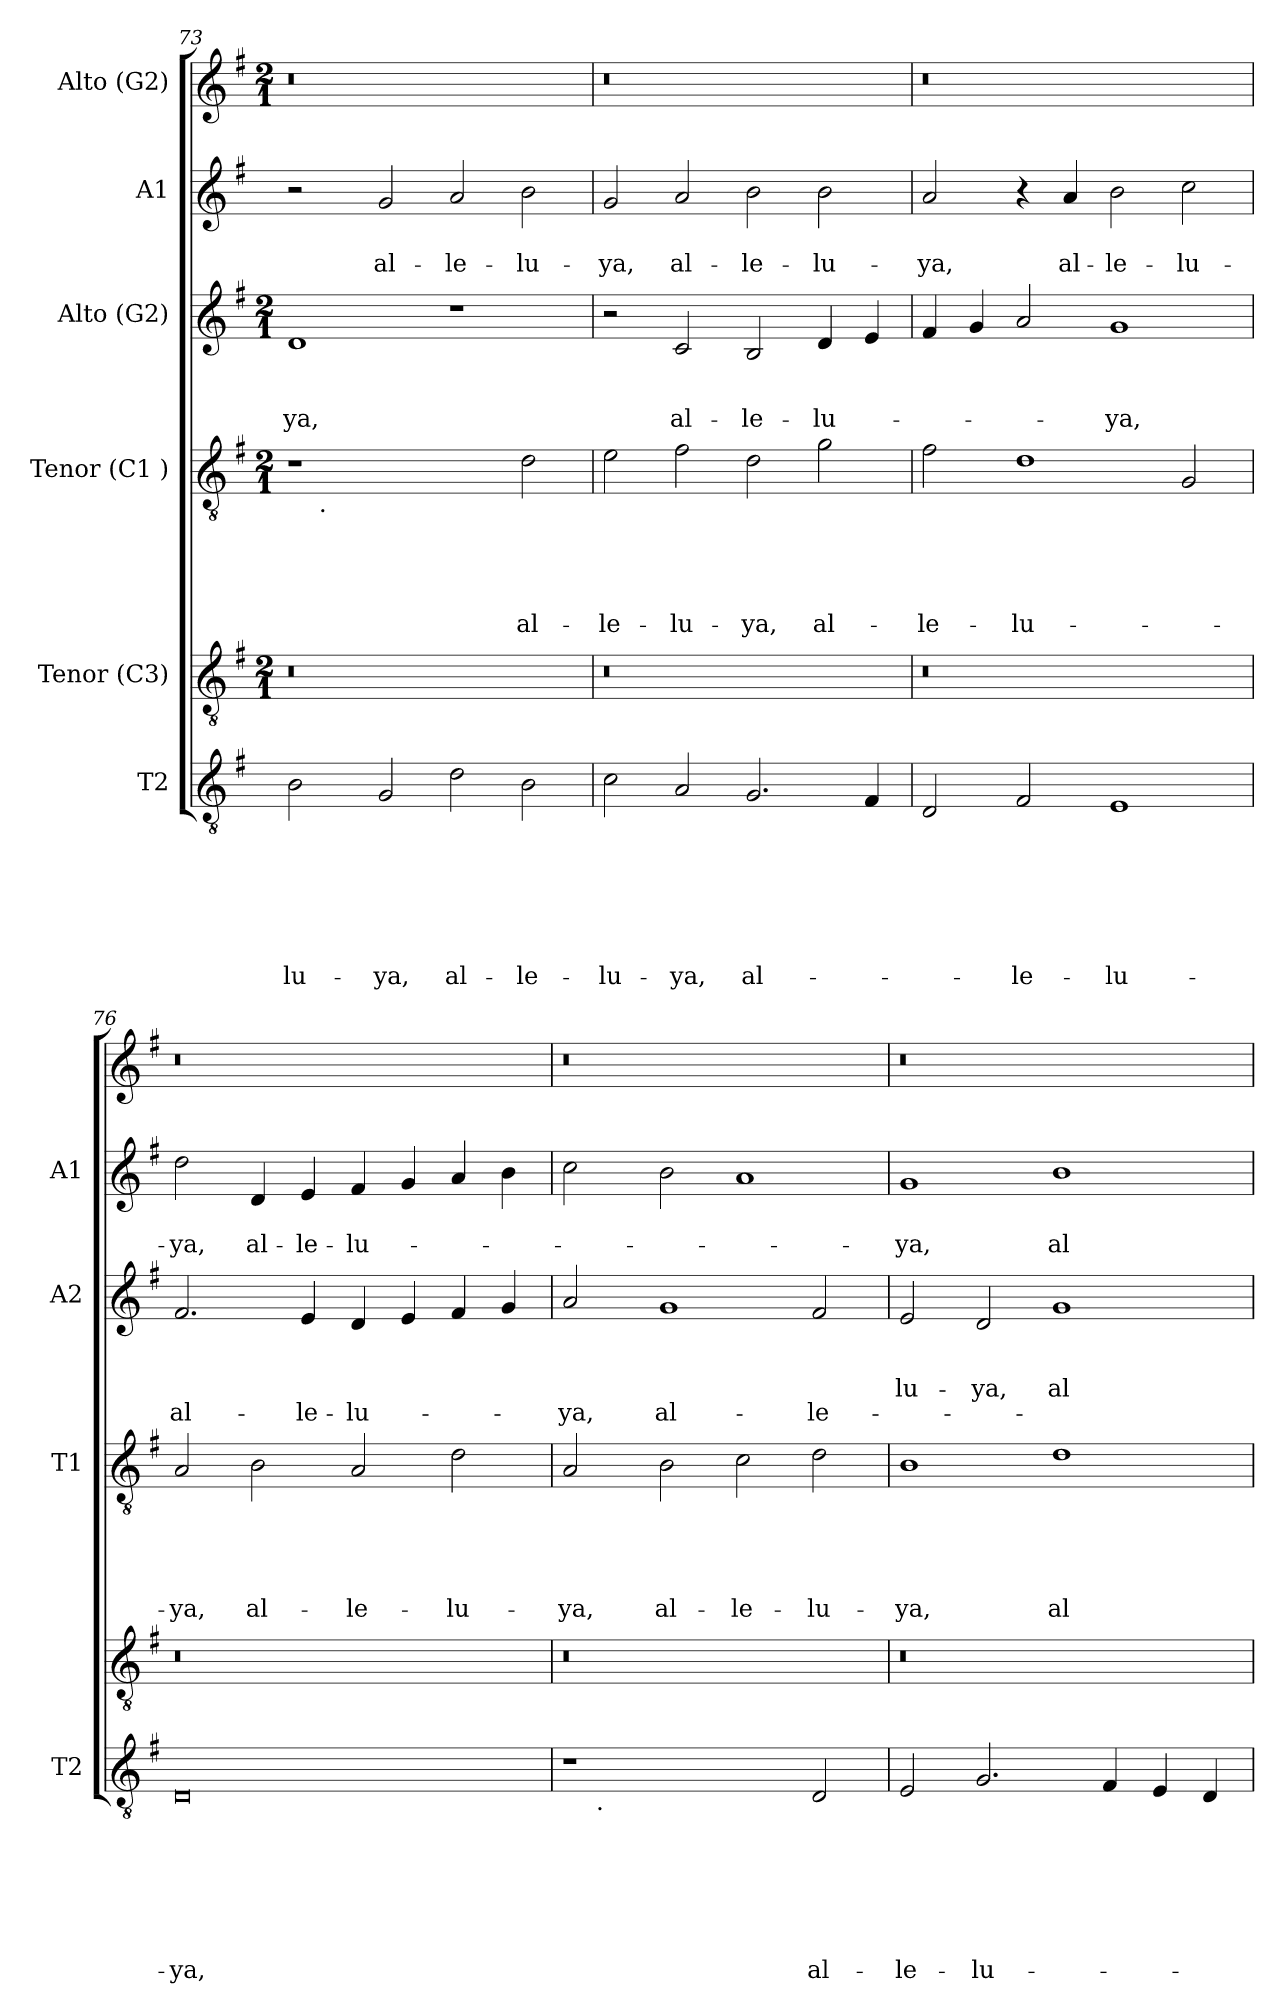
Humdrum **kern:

**kern	**text	**text	**text	**text	**text	**text	**text	**kern	**kern	**text	**text	**text	**text	**text	**kern	**text	**text	**text	**text	**kern	**text	**text	**kern
*part6	*part6	*part6	*part6	*part6	*part6	*part6	*part6	*part5	*part4	*part4	*part4	*part4	*part4	*part4	*part3	*part3	*part3	*part3	*part3	*part2	*part2	*part2	*part1
*staff6	*staff6	*staff6	*staff6	*staff6	*staff6	*staff6	*staff6	*staff5	*staff4	*staff4	*staff4	*staff4	*staff4	*staff4	*staff3	*staff3	*staff3	*staff3	*staff3	*staff2	*staff2	*staff2	*staff1
*I"T2	*	*	*	*	*	*	*	*I"Tenor (C3)	*I"Tenor (C1 )	*	*	*	*	*	*I"Alto (G2)	*	*	*	*	*I"A1	*	*	*I"Alto (G2)
*I'T2	*	*	*	*	*	*	*	*	*I'T1	*	*	*	*	*	*I'A2	*	*	*	*	*I'A1	*	*	*
*clefGv2	*	*	*	*	*	*	*	*clefGv2	*clefGv2	*	*	*	*	*	*clefG2	*	*	*	*	*clefG2	*	*	*clefG2
*k[f#]	*	*	*	*	*	*	*	*k[f#]	*k[f#]	*	*	*	*	*	*k[f#]	*	*	*	*	*k[f#]	*	*	*k[f#]
*G:	*	*	*	*	*	*	*	*G:	*G:	*	*	*	*	*	*G:	*	*	*	*	*G:	*	*	*G:
*	*	*	*	*	*	*	*	*M2/1	*M2/1	*	*	*	*	*	*M2/1	*	*	*	*	*	*	*	*M2/1
=73	=73	=73	=73	=73	=73	=73	=73	=73	=73	=73	=73	=73	=73	=73	=73	=73	=73	=73	=73	=73	=73	=73	=73
!	!	!	!	!	!	!	!LO:LY:b	!	!	!	!	!	!	!	!	!	!	!LO:LY:b	!	!	!	!	!
*	*	*	*	*	*	*	*	*	*^	*	*	*	*	*	*	*	*	*	*	*	*	*	*
2B\	.	.	.	.	.	.	-lu-	0r	1r	8ryy	.	.	.	.	.	1d	.	.	-ya,	.	2r	.	.	0r
!	!	!	!	!	!	!	!	!	!	!LO:TX:b:t=.	!	!	!	!	!	!	!	!	!	!	!	!	!	!
.	.	.	.	.	.	.	.	.	.	1...ryy	.	.	.	.	.	.	.	.	.	.	.	.	.	.
!	!	!	!	!	!	!	!LO:LY:b	!	!	!	!	!	!	!	!	!	!	!	!	!	!	!	!LO:LY:b	!
2G/	.	.	.	.	.	.	-ya,	.	.	.	.	.	.	.	.	.	.	.	.	.	2g/	.	al-	.
!	!	!	!	!	!	!	!LO:LY:b	!	!	!	!	!	!	!	!	!	!	!	!	!	!	!	!LO:LY:b	!
2d\	.	.	.	.	.	.	al-	.	2ryy	.	.	.	.	.	.	1r	.	.	.	.	2a/	.	-le-	.
!	!	!	!	!	!	!	!LO:LY:b	!	!	!	!	!	!	!	!LO:LY:b	!	!	!	!	!	!	!	!LO:LY:b	!
2B\	.	.	.	.	.	.	-le-	.	2d\	.	.	.	.	.	al-	.	.	.	.	.	2b\	.	-lu-	.
=74	=74	=74	=74	=74	=74	=74	=74	=74	=74	=74	=74	=74	=74	=74	=74	=74	=74	=74	=74	=74	=74	=74	=74	=74
!	!	!	!	!	!	!	!LO:LY:b	!	!	!	!	!	!	!	!LO:LY:b	!	!	!	!	!	!	!	!LO:LY:b	!
*	*	*	*	*	*	*	*	*	*v	*v	*	*	*	*	*	*	*	*	*	*	*	*	*	*
2c\	.	.	.	.	.	.	-lu-	0r	2e\	.	.	.	.	-le-	2r	.	.	.	.	2g/	.	-ya,	0r
!	!	!	!	!	!	!	!LO:LY:b	!	!	!	!	!	!	!LO:LY:b	!	!	!	!LO:LY:b	!	!	!	!LO:LY:b	!
2A/	.	.	.	.	.	.	-ya,	.	2f#\	.	.	.	.	-lu-	2c/	.	.	al-	.	2a/	.	al-	.
!	!	!	!	!	!	!	!LO:LY:b	!	!	!	!	!	!	!LO:LY:b	!	!	!	!LO:LY:b	!	!	!	!LO:LY:b	!
2.G/	.	.	.	.	.	.	al-	.	2d\	.	.	.	.	-ya,	2B/	.	.	-le-	.	2b\	.	-le-	.
!	!	!	!	!	!	!	!	!	!	!	!	!	!	!LO:LY:b	!	!	!	!LO:LY:b	!	!	!	!LO:LY:b	!
.	.	.	.	.	.	.	.	.	2g\	.	.	.	.	al-	4d/	.	.	-lu-	.	2b\	.	-lu-	.
4F#/	.	.	.	.	.	.	.	.	.	.	.	.	.	.	4e/	.	.	.	.	.	.	.	.
=75	=75	=75	=75	=75	=75	=75	=75	=75	=75	=75	=75	=75	=75	=75	=75	=75	=75	=75	=75	=75	=75	=75	=75
!	!	!	!	!	!	!	!	!	!	!	!	!	!	!LO:LY:b	!	!	!	!	!	!	!	!LO:LY:b	!
2D/	.	.	.	.	.	.	.	0r	2f#\	.	.	.	.	-le-	4f#/	.	.	.	.	2a/	.	-ya,	0r
.	.	.	.	.	.	.	.	.	.	.	.	.	.	.	4g/	.	.	.	.	.	.	.	.
!	!	!	!	!	!	!	!LO:LY:b	!	!	!	!	!	!	!LO:LY:b	!	!	!	!	!	!	!	!	!
2F#/	.	.	.	.	.	.	-le-	.	1d	.	.	.	.	-lu-	2a/	.	.	.	.	4r	.	.	.
!	!	!	!	!	!	!	!	!	!	!	!	!	!	!	!	!	!	!	!	!	!	!LO:LY:b	!
.	.	.	.	.	.	.	.	.	.	.	.	.	.	.	.	.	.	.	.	4a/	.	al-	.
!	!	!	!	!	!	!	!LO:LY:b	!	!	!	!	!	!	!	!	!	!	!LO:LY:b	!	!	!	!LO:LY:b:rj	!
1E	.	.	.	.	.	.	-lu-	.	.	.	.	.	.	.	1g	.	.	-ya,	.	2b\	.	-le-	.
!	!	!	!	!	!	!	!	!	!	!	!	!	!	!	!	!	!	!	!	!	!	!LO:LY:b	!
.	.	.	.	.	.	.	.	.	2G/	.	.	.	.	.	.	.	.	.	.	2cc\	.	-lu-	.
!!LO:PB:g=z
=76	=76	=76	=76	=76	=76	=76	=76	=76	=76	=76	=76	=76	=76	=76	=76	=76	=76	=76	=76	=76	=76	=76	=76
!	!	!	!	!	!	!	!LO:LY:b	!	!	!	!	!	!	!LO:LY:b	!	!	!	!	!LO:LY:b	!	!	!LO:LY:b	!
0D	.	.	.	.	.	.	-ya,	0r	2A/	.	.	.	.	-ya,	2.f#/	.	.	.	al-	2dd\	.	-ya,	0r
!	!	!	!	!	!	!	!	!	!	!	!	!	!	!LO:LY:b	!	!	!	!	!	!	!	!LO:LY:b	!
.	.	.	.	.	.	.	.	.	2B\	.	.	.	.	al-	.	.	.	.	.	4d/	.	al-	.
!	!	!	!	!	!	!	!	!	!	!	!	!	!	!	!	!	!	!	!LO:LY:b	!	!	!LO:LY:b	!
.	.	.	.	.	.	.	.	.	.	.	.	.	.	.	4e/	.	.	.	-le-	4e/	.	-le-	.
!	!	!	!	!	!	!	!	!	!	!	!	!	!	!LO:LY:b	!	!	!	!	!LO:LY:b	!	!	!LO:LY:b	!
.	.	.	.	.	.	.	.	.	2A/	.	.	.	.	-le-	4d/	.	.	.	-lu-	4f#/	.	-lu-	.
.	.	.	.	.	.	.	.	.	.	.	.	.	.	.	4e/	.	.	.	.	4g/	.	.	.
!	!	!	!	!	!	!	!	!	!	!	!	!	!	!LO:LY:b	!	!	!	!	!	!	!	!	!
.	.	.	.	.	.	.	.	.	2d\	.	.	.	.	-lu-	4f#/	.	.	.	.	4a/	.	.	.
.	.	.	.	.	.	.	.	.	.	.	.	.	.	.	4g/	.	.	.	.	4b\	.	.	.
=77	=77	=77	=77	=77	=77	=77	=77	=77	=77	=77	=77	=77	=77	=77	=77	=77	=77	=77	=77	=77	=77	=77	=77
!	!	!	!	!	!	!	!	!	!	!	!	!	!	!LO:LY:b	!	!	!	!	!LO:LY:b	!	!	!	!
*^	*	*	*	*	*	*	*	*	*	*	*	*	*	*	*	*	*	*	*	*	*	*	*
1r	8ryy	.	.	.	.	.	.	.	0r	2A/	.	.	.	.	-ya,	2a/	.	.	.	-ya,	2cc\	.	.	0r
!	!LO:TX:b:t=.	!	!	!	!	!	!	!	!	!	!	!	!	!	!	!	!	!	!	!	!	!	!	!
.	1...ryy	.	.	.	.	.	.	.	.	.	.	.	.	.	.	.	.	.	.	.	.	.	.	.
!	!	!	!	!	!	!	!	!	!	!	!	!	!	!	!LO:LY:b	!	!	!	!	!LO:LY:b	!	!	!	!
.	.	.	.	.	.	.	.	.	.	2B\	.	.	.	.	al-	1g	.	.	.	al-	2b\	.	.	.
!	!	!	!	!	!	!	!	!	!	!	!	!	!	!	!LO:LY:b	!	!	!	!	!	!	!	!	!
2ryy	.	.	.	.	.	.	.	.	.	2c\	.	.	.	.	-le-	.	.	.	.	.	1a	.	.	.
!	!	!	!	!	!	!	!	!LO:LY:b	!	!	!	!	!	!	!LO:LY:b	!	!	!	!	!LO:LY:b	!	!	!	!
2D/	.	.	.	.	.	.	.	al-	.	2d\	.	.	.	.	-lu-	2f#/	.	.	.	-le-	.	.	.	.
=78	=78	=78	=78	=78	=78	=78	=78	=78	=78	=78	=78	=78	=78	=78	=78	=78	=78	=78	=78	=78	=78	=78	=78	=78
!	!	!	!	!	!	!	!	!LO:LY:b	!	!	!	!	!	!	!LO:LY:b	!	!	!	!LO:LY:b	!	!	!	!LO:LY:b	!
*v	*v	*	*	*	*	*	*	*	*	*	*	*	*	*	*	*	*	*	*	*	*	*	*	*
2E/	.	.	.	.	.	.	-le-	0r	1B	.	.	.	.	-ya,	2e/	.	.	lu-	.	1g	.	-ya,	0r
!	!	!	!	!	!	!	!LO:LY:b	!	!	!	!	!	!	!	!	!	!	!LO:LY:b	!	!	!	!	!
2.G/	.	.	.	.	.	.	-lu-	.	.	.	.	.	.	.	2d/	.	.	-ya,	.	.	.	.	.
!	!	!	!	!	!	!	!	!	!	!	!	!	!	!LO:LY:b	!	!	!	!LO:LY:b	!	!	!	!LO:LY:b	!
.	.	.	.	.	.	.	.	.	1d	.	.	.	.	al-	1g	.	.	al-	.	1b	.	al-	.
4F#/	.	.	.	.	.	.	.	.	.	.	.	.	.	.	.	.	.	.	.	.	.	.	.
4E/	.	.	.	.	.	.	.	.	.	.	.	.	.	.	.	.	.	.	.	.	.	.	.
4D/	.	.	.	.	.	.	.	.	.	.	.	.	.	.	.	.	.	.	.	.	.	.	.
=	=	=	=	=	=	=	=	=	=	=	=	=	=	=	=	=	=	=	=	=	=	=	=
*-	*-	*-	*-	*-	*-	*-	*-	*-	*-	*-	*-	*-	*-	*-	*-	*-	*-	*-	*-	*-	*-	*-	*-
